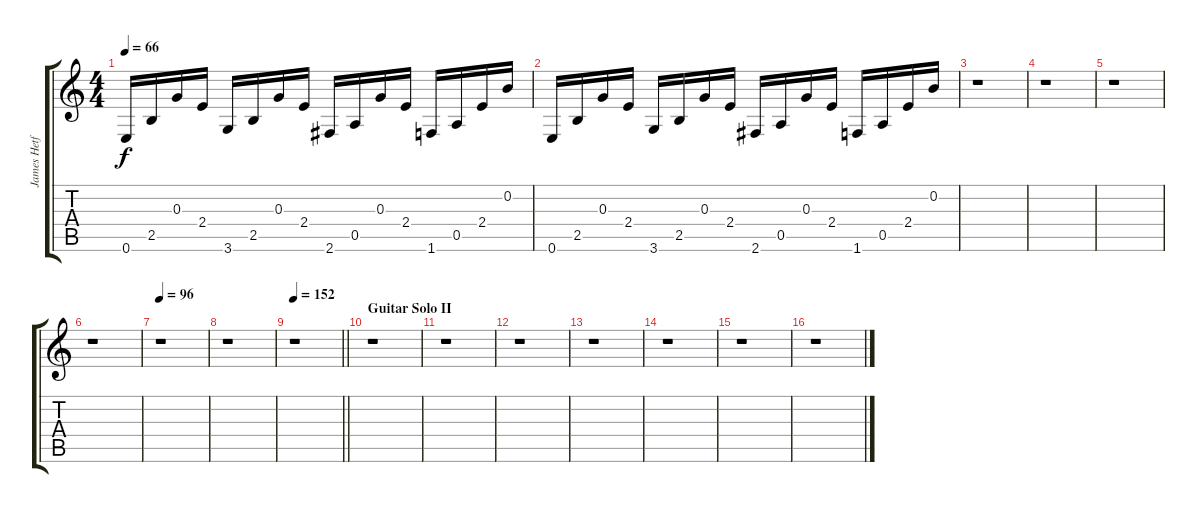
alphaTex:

\track ("James Hetfield - Guitar (Clean)" "James Hetf") {instrument electricguitarclean}
\staff {score tabs}
\tuning (E4 B3 G3 D3 A2 E2) {hide}
\ts (4 4)
\tempo 66
\clef g2
\ks c
0.6.16{dy f} 2.5.16 0.3.16 2.4.16 3.6.16 2.5.16 0.3.16 2.4.16 2.6.16 0.5.16 0.3.16 2.4.16 1.6.16 0.5.16 2.4.16 0.2.16 |
0.6.16 2.5.16 0.3.16 2.4.16 3.6.16 2.5.16 0.3.16 2.4.16 2.6.16 0.5.16 0.3.16 2.4.16 1.6.16 0.5.16 2.4.16 0.2.16 |
r.1 |
r.1 |
r.1 |
r.1 |
\tempo 96
r.1 |
r.1 |
\tempo 152
\barLineRight lightlight
r.1 |
\section ("" "Guitar Solo II")
r.1 |
r.1 |
r.1 |
r.1 |
r.1 |
r.1 |
r.1
